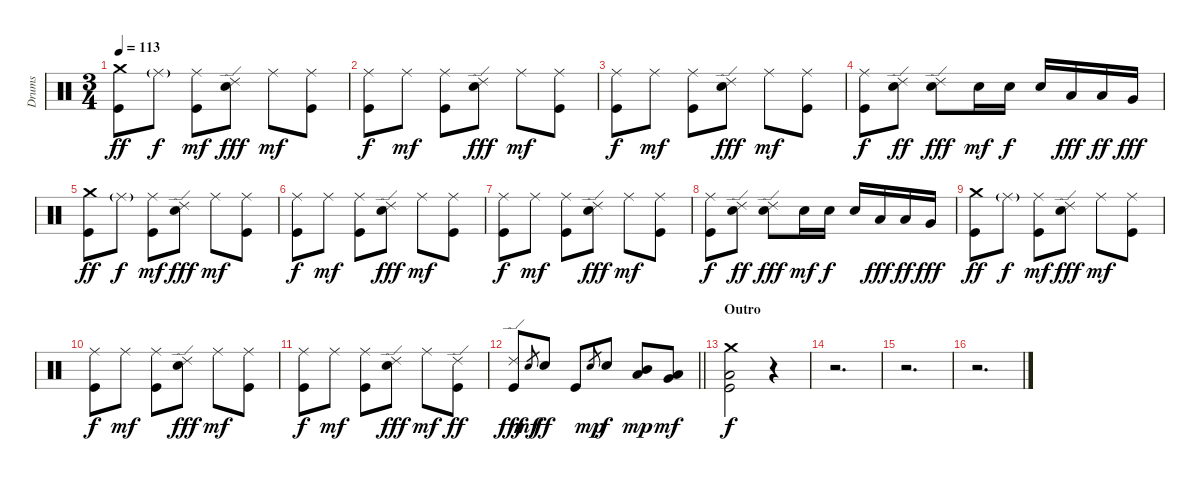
\track ("Drums" "Drums") {instrument percussion}
\staff {score}
\articulation defaults
\ts (3 4)
\tempo 113
\clef neutral
\ks c
("Crash medium (hit)" "Kick (hit)").8{dy ff} "Ride (middle)"{g}.8{dy f} ("Ride (middle)" "Kick (hit)").8{dy mf} ("Ride (edge) 2" "Snare (hit) 2").8{dy fff} "Ride (middle)".8{dy mf} ("Ride (middle)" "Kick (hit)").8 |
("Ride (middle)" "Kick (hit)").8{dy f} "Ride (middle)".8{dy mf} ("Ride (middle)" "Kick (hit)").8 ("Ride (edge) 2" "Snare (hit) 2").8{dy fff} "Ride (middle)".8{dy mf} ("Ride (middle)" "Kick (hit)").8 |
("Ride (middle)" "Kick (hit)").8{dy f} "Ride (middle)".8{dy mf} ("Ride (middle)" "Kick (hit)").8 ("Ride (edge) 2" "Snare (hit) 2").8{dy fff} "Ride (middle)".8{dy mf} ("Ride (middle)" "Kick (hit)").8 |
("Ride (middle)" "Kick (hit)").8{dy f} ("Ride (edge) 2" "Snare (hit) 2").8{dy ff} ("Ride (edge) 2" "Snare (hit) 2").8{dy fff} "Snare (hit) 2".16{dy mf} "Snare (hit) 2".16{dy f} "Snare (hit) 2".16 "Low Tom (hit)".16{dy fff} "Low Tom (hit)".16{dy ff} "Very Low Tom (hit)".16{dy fff} |
("Crash medium (hit)" "Kick (hit)").8{dy ff} "Ride (middle)"{g}.8{dy f} ("Ride (middle)" "Kick (hit)").8{dy mf} ("Ride (edge) 2" "Snare (hit) 2").8{dy fff} "Ride (middle)".8{dy mf} ("Ride (middle)" "Kick (hit)").8 |
("Ride (middle)" "Kick (hit)").8{dy f} "Ride (middle)".8{dy mf} ("Ride (middle)" "Kick (hit)").8 ("Ride (edge) 2" "Snare (hit) 2").8{dy fff} "Ride (middle)".8{dy mf} ("Ride (middle)" "Kick (hit)").8 |
("Ride (middle)" "Kick (hit)").8{dy f} "Ride (middle)".8{dy mf} ("Ride (middle)" "Kick (hit)").8 ("Ride (edge) 2" "Snare (hit) 2").8{dy fff} "Ride (middle)".8{dy mf} ("Ride (middle)" "Kick (hit)").8 |
("Ride (middle)" "Kick (hit)").8{dy f} ("Ride (edge) 2" "Snare (hit) 2").8{dy ff} ("Ride (edge) 2" "Snare (hit) 2").8{dy fff} "Snare (hit) 2".16{dy mf} "Snare (hit) 2".16{dy f} "Snare (hit) 2".16 "Low Tom (hit)".16{dy fff} "Low Tom (hit)".16{dy ff} "Very Low Tom (hit)".16{dy fff} |
("Crash medium (hit)" "Kick (hit)").8{dy ff} "Ride (middle)"{g}.8{dy f} ("Ride (middle)" "Kick (hit)").8{dy mf} ("Ride (edge) 2" "Snare (hit) 2").8{dy fff} "Ride (middle)".8{dy mf} ("Ride (middle)" "Kick (hit)").8 |
("Ride (middle)" "Kick (hit)").8{dy f} "Ride (middle)".8{dy mf} ("Ride (middle)" "Kick (hit)").8 ("Ride (edge) 2" "Snare (hit) 2").8{dy fff} "Ride (middle)".8{dy mf} ("Ride (middle)" "Kick (hit)").8 |
("Ride (middle)" "Kick (hit)").8{dy f} "Ride (middle)".8{dy mf} ("Ride (middle)" "Kick (hit)").8 ("Ride (edge) 2" "Snare (hit) 2").8{dy fff} "Ride (middle)".8{dy mf} ("Ride (edge) 2" "Kick (hit)").8{dy ff} |
\barLineRight lightlight
("Ride (edge) 2" "Kick (hit)").8{dy fff} "Snare (hit)".8{gr dy mf} "Snare (hit) 2".8{dy ff} "Kick (hit)".8 "Snare (hit)".8{gr dy mp} "Snare (hit) 2".8{dy f} ("Mid Tom (hit)" "Low Tom (hit)").8{dy mp} ("Low Tom (hit)" "Very Low Tom (hit)").8{dy mf} |
\section ("" "Outro")
("Crash medium (hit)" "Low Floor Tom (hit)" "Kick (hit)").2{dy f} r.4 |
r.2{d} |
r.2{d} |
r.2{d}
